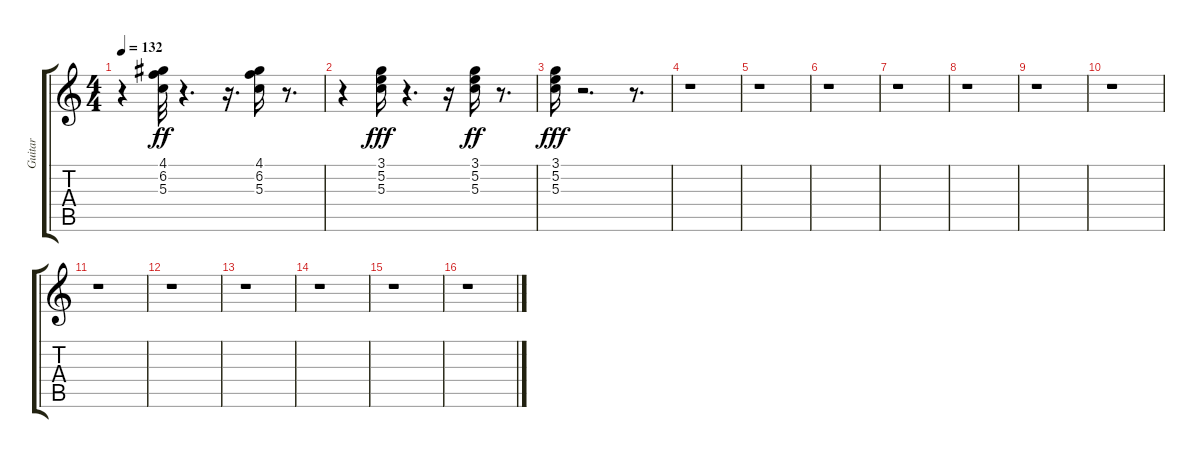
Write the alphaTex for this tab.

\track ("Guitar" "Guitar") {instrument electricguitarclean}
\staff {score tabs}
\tuning (E4 B3 G3 D3 A2 E2) {hide}
\ts (4 4)
\tempo 132
\clef g2
\ks c
r.4{dy ff} (4.1 6.2 5.3).32 r.4{d} r.16{d} (4.1 6.2 5.3).16 r.8{d} |
r.4 (3.1 5.2 5.3).16{dy fff} r.4{d} r.16 (3.1 5.2 5.3).16{dy ff} r.8{d} |
(3.1 5.2 5.3).16{dy fff} r.2{d} r.8{d} |
r.1 |
r.1 |
r.1 |
r.1 |
r.1 |
r.1 |
r.1 |
r.1 |
r.1 |
r.1 |
r.1 |
r.1 |
r.1
